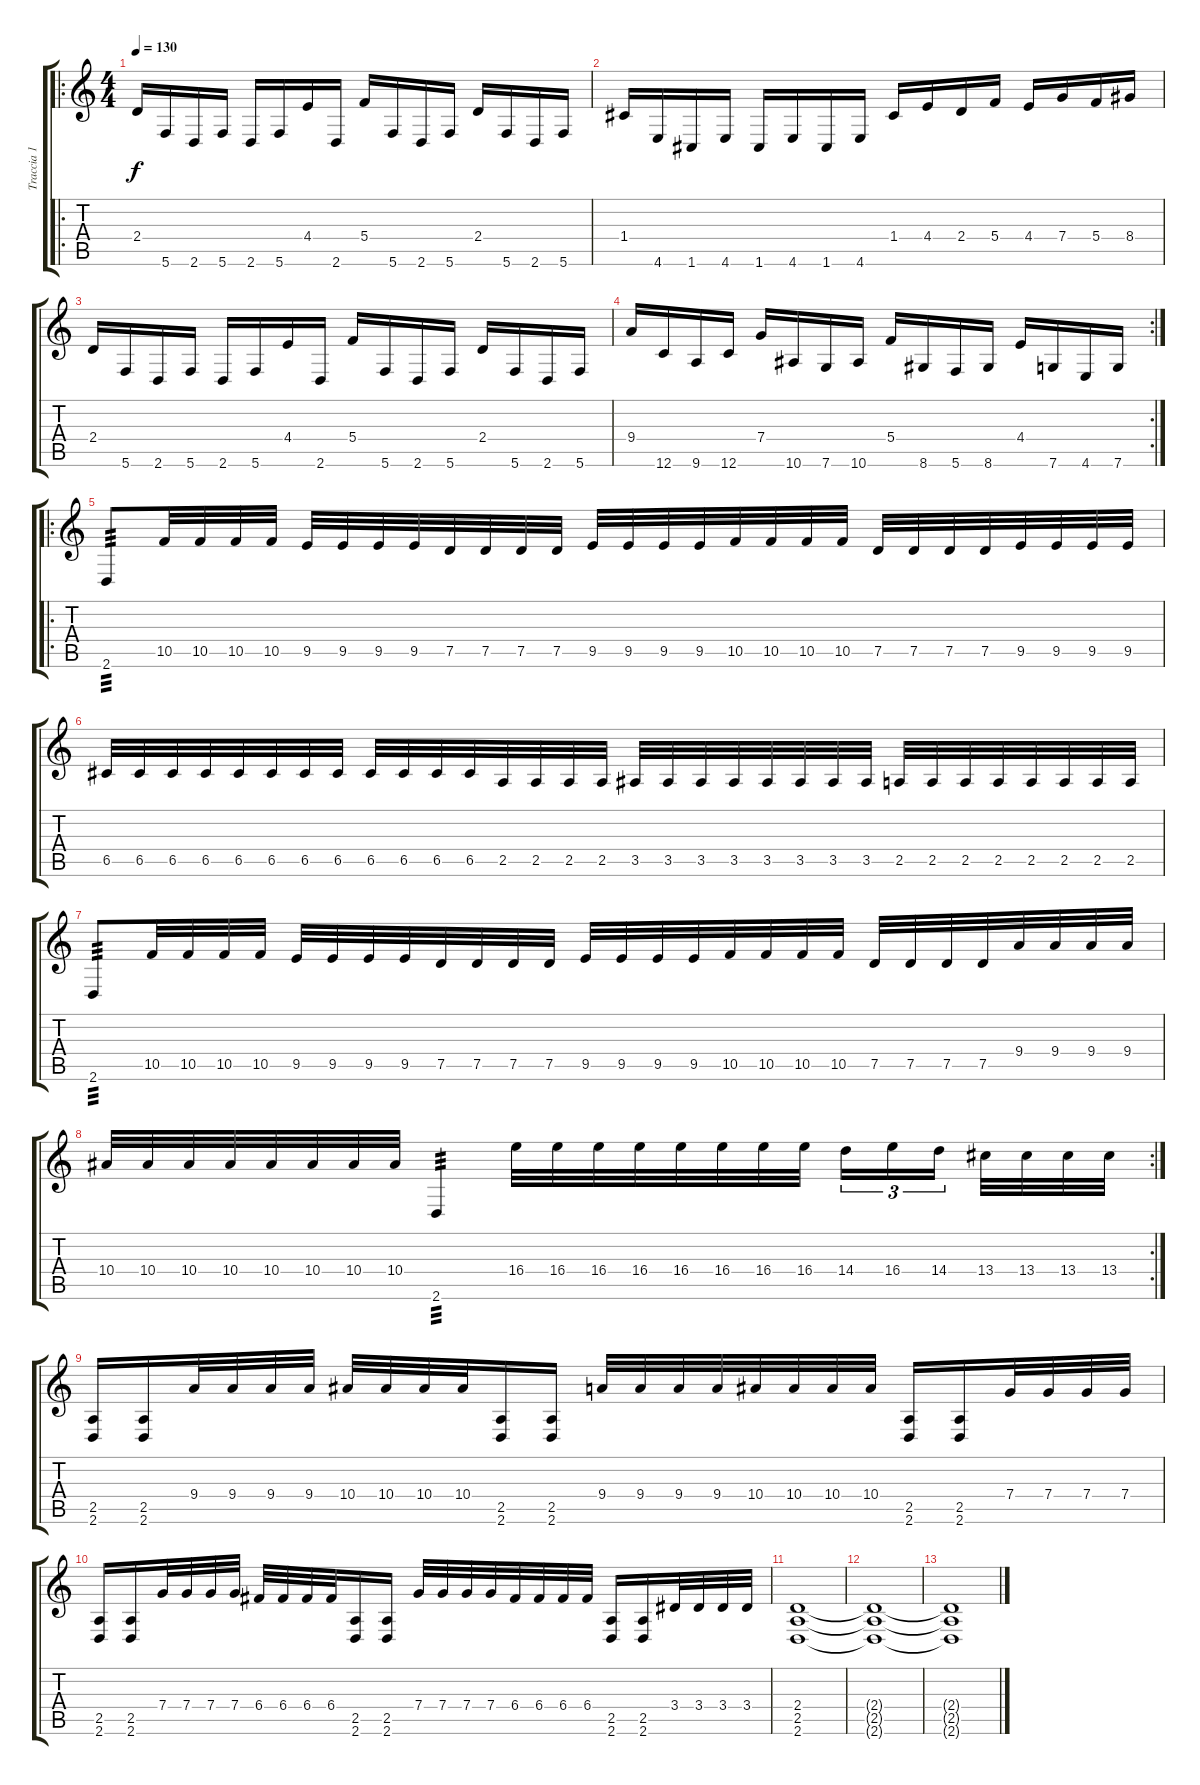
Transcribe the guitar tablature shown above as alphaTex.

\track ("Traccia 1" "Traccia 1") {instrument distortionguitar}
\staff {score tabs}
\tuning (D4 A3 F3 C3 G2 C2) {hide}
\ro
\ts (4 4)
\tempo 130
\clef g2
\ks c
2.4.16{dy f} 5.6.16 2.6.16 5.6.16 2.6.16 5.6.16 4.4.16 2.6.16 5.4.16 5.6.16 2.6.16 5.6.16 2.4.16 5.6.16 2.6.16 5.6.16 |
1.4.16 4.6.16 1.6.16 4.6.16 1.6.16 4.6.16 1.6.16 4.6.16 1.4.16 4.4.16 2.4.16 5.4.16 4.4.16 7.4.16 5.4.16 8.4.16 |
2.4.16 5.6.16 2.6.16 5.6.16 2.6.16 5.6.16 4.4.16 2.6.16 5.4.16 5.6.16 2.6.16 5.6.16 2.4.16 5.6.16 2.6.16 5.6.16 |
\rc 2
9.4.16 12.6.16 9.6.16 12.6.16 7.4.16 10.6.16 7.6.16 10.6.16 5.4.16 8.6.16 5.6.16 8.6.16 4.4.16 7.6.16 4.6.16 7.6.16 |
\ro
2.6.8{tp 3} 10.5.32 10.5.32 10.5.32 10.5.32 9.5.32 9.5.32 9.5.32 9.5.32 7.5.32 7.5.32 7.5.32 7.5.32 9.5.32 9.5.32 9.5.32 9.5.32 10.5.32 10.5.32 10.5.32 10.5.32 7.5.32 7.5.32 7.5.32 7.5.32 9.5.32 9.5.32 9.5.32 9.5.32 |
6.5.32 6.5.32 6.5.32 6.5.32 6.5.32 6.5.32 6.5.32 6.5.32 6.5.32 6.5.32 6.5.32 6.5.32 2.5.32 2.5.32 2.5.32 2.5.32 3.5.32 3.5.32 3.5.32 3.5.32 3.5.32 3.5.32 3.5.32 3.5.32 2.5.32 2.5.32 2.5.32 2.5.32 2.5.32 2.5.32 2.5.32 2.5.32 |
2.6.8{tp 3} 10.5.32 10.5.32 10.5.32 10.5.32 9.5.32 9.5.32 9.5.32 9.5.32 7.5.32 7.5.32 7.5.32 7.5.32 9.5.32 9.5.32 9.5.32 9.5.32 10.5.32 10.5.32 10.5.32 10.5.32 7.5.32 7.5.32 7.5.32 7.5.32 9.4.32 9.4.32 9.4.32 9.4.32 |
\rc 2
10.4.32 10.4.32 10.4.32 10.4.32 10.4.32 10.4.32 10.4.32 10.4.32 2.6.4{tp 3} 16.4.32 16.4.32 16.4.32 16.4.32 16.4.32 16.4.32 16.4.32 16.4.32 14.4.16{tu (3 2)} 16.4.16{tu (3 2)} 14.4.16{tu (3 2) beam splitsecondary} 13.4.32 13.4.32 13.4.32 13.4.32 |
(2.5 2.6).16 (2.5 2.6).16 9.4.32 9.4.32 9.4.32 9.4.32 10.4.32 10.4.32 10.4.32 10.4.32 (2.5 2.6).16 (2.5 2.6).16 9.4.32 9.4.32 9.4.32 9.4.32 10.4.32 10.4.32 10.4.32 10.4.32 (2.5 2.6).16 (2.5 2.6).16 7.4.32 7.4.32 7.4.32 7.4.32 |
(2.5 2.6).16 (2.5 2.6).16 7.4.32 7.4.32 7.4.32 7.4.32 6.4.32 6.4.32 6.4.32 6.4.32 (2.5 2.6).16 (2.5 2.6).16 7.4.32 7.4.32 7.4.32 7.4.32 6.4.32 6.4.32 6.4.32 6.4.32 (2.5 2.6).16 (2.5 2.6).16 3.4.32 3.4.32 3.4.32 3.4.32 |
(2.4 2.5 2.6).1 |
(2.4{t} 2.5{t} 2.6{t}).1 |
(2.4{t} 2.5{t} 2.6{t}).1
